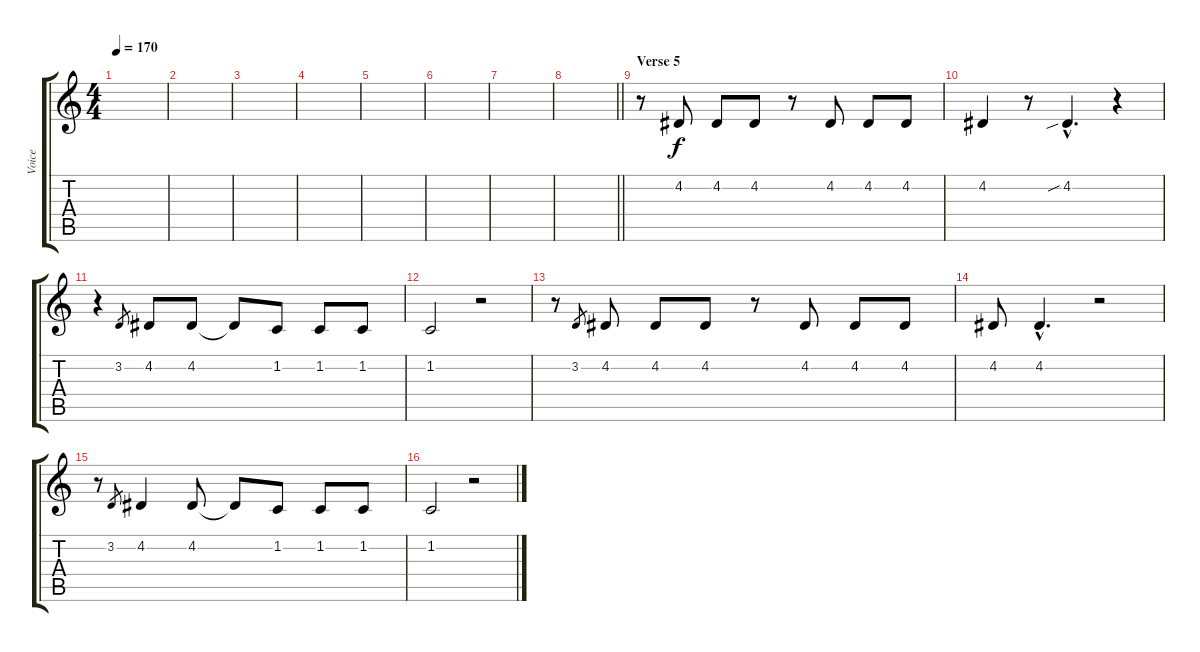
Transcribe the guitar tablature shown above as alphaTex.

\track ("Voice" "Voice") {instrument trumpet}
\staff {score tabs}
\tuning (E4 B3 G3 D3 A2 E2) {hide}
\ts (4 4)
\tempo 170
\clef g2
\ks c
|
|
|
|
|
|
|
\barLineRight lightlight
|
\section ("" "Verse 5")
r.8 4.2.8 4.2.8 4.2.8 r.8 4.2.8 4.2.8 4.2.8 |
4.2.4 r.8 4.2{sib hac}.4{d} r.4 |
r.4 3.2.8{gr} 4.2.8 4.2.8 4.2{t}.8 1.2.8 1.2.8 1.2.8 |
1.2.2 r.2 |
r.8 3.2.8{gr} 4.2.8 4.2.8 4.2.8 r.8 4.2.8 4.2.8 4.2.8 |
4.2.8 4.2{hac}.4{d} r.2 |
r.8 3.2.8{gr} 4.2.4 4.2.8 4.2{t}.8 1.2.8 1.2.8 1.2.8 |
1.2.2 r.2
